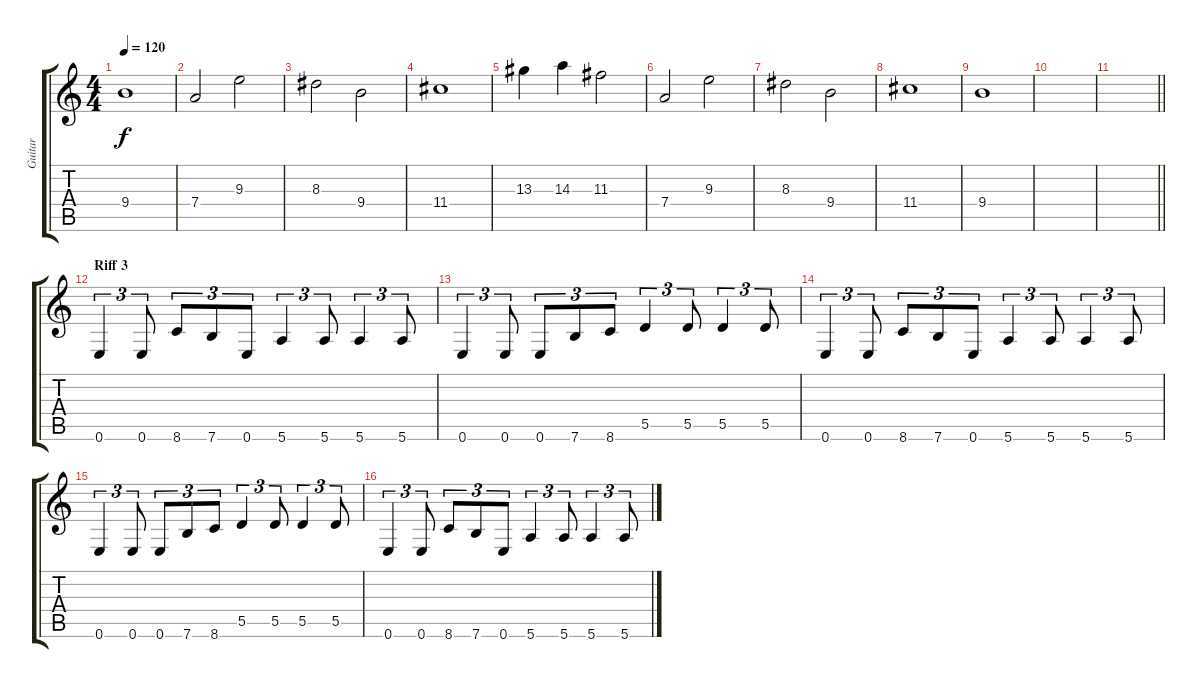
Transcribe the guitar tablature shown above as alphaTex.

\track ("Guitar" "Guitar") {instrument distortionguitar}
\staff {score tabs}
\tuning (E4 B3 G3 D3 A2 E2) {hide}
\ts (4 4)
\tempo 120
\clef g2
\ks c
9.4.1{dy f} |
7.4.2 9.3.2 |
8.3.2 9.4.2 |
11.4.1 |
13.3.4 14.3.4 11.3.2 |
7.4.2 9.3.2 |
8.3.2 9.4.2 |
11.4.1 |
9.4.1 |
|
\barLineRight lightlight
|
\section ("" "Riff 3")
0.6.4{tu (3 2)} 0.6.8{tu (3 2)} 8.6.8{tu (3 2)} 7.6.8{tu (3 2)} 0.6.8{tu (3 2)} 5.6.4{tu (3 2)} 5.6.8{tu (3 2)} 5.6.4{tu (3 2)} 5.6.8{tu (3 2)} |
0.6.4{tu (3 2)} 0.6.8{tu (3 2)} 0.6.8{tu (3 2)} 7.6.8{tu (3 2)} 8.6.8{tu (3 2)} 5.5.4{tu (3 2)} 5.5.8{tu (3 2)} 5.5.4{tu (3 2)} 5.5.8{tu (3 2)} |
0.6.4{tu (3 2)} 0.6.8{tu (3 2)} 8.6.8{tu (3 2)} 7.6.8{tu (3 2)} 0.6.8{tu (3 2)} 5.6.4{tu (3 2)} 5.6.8{tu (3 2)} 5.6.4{tu (3 2)} 5.6.8{tu (3 2)} |
0.6.4{tu (3 2)} 0.6.8{tu (3 2)} 0.6.8{tu (3 2)} 7.6.8{tu (3 2)} 8.6.8{tu (3 2)} 5.5.4{tu (3 2)} 5.5.8{tu (3 2)} 5.5.4{tu (3 2)} 5.5.8{tu (3 2)} |
0.6.4{tu (3 2)} 0.6.8{tu (3 2)} 8.6.8{tu (3 2)} 7.6.8{tu (3 2)} 0.6.8{tu (3 2)} 5.6.4{tu (3 2)} 5.6.8{tu (3 2)} 5.6.4{tu (3 2)} 5.6.8{tu (3 2)}
